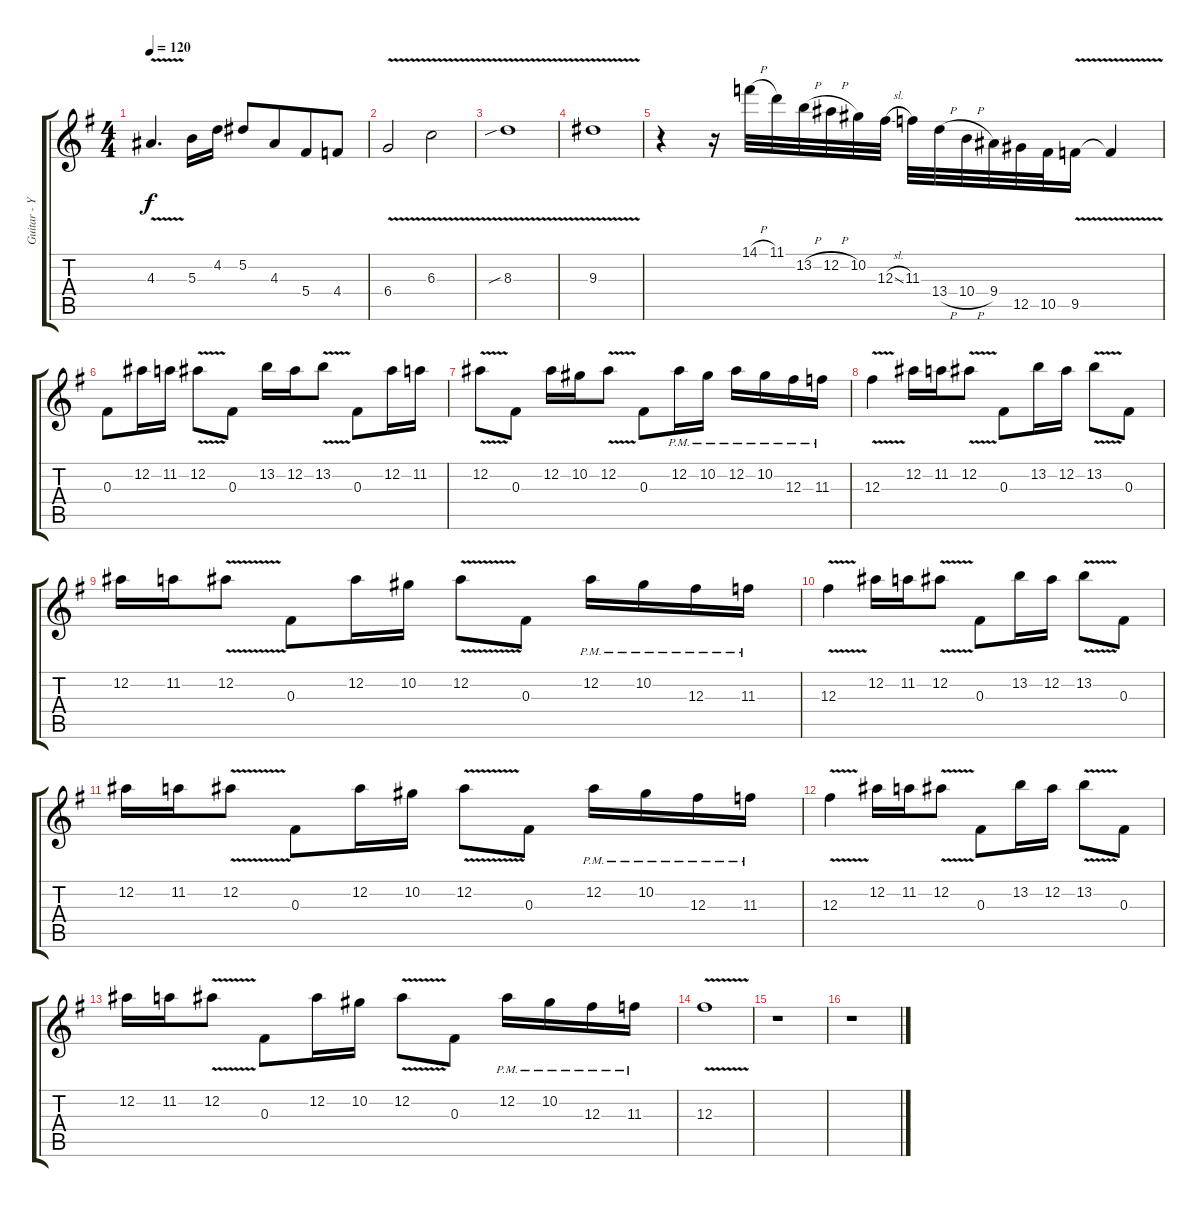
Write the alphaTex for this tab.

\track ("Guitar - Yngwie J. Malmsteen" "Guitar - Y") {instrument overdrivenguitar}
\staff {score tabs}
\tuning (Eb4 Bb3 Gb3 Db3 Ab2 Eb2) {hide}
\ts (4 4)
\tempo 120
\clef g2
\ks eminor
4.3{v}.4{d dy f} 5.3.16 4.2.16 5.2.8 4.3.8{beam merge} 5.4.8 4.4.8 |
6.4{v}.2 6.3{v}.2 |
8.3{v sib}.1 |
9.3{v}.1 |
r.4 r.16 14.1{h}.32 11.1.32 13.2{h}.32 12.2{h}.32 10.2.32 12.3{sl}.32 11.3.32 13.4{h}.32 10.4{h}.32 9.4.32 12.5.32 10.5.32 9.5{v}.16 9.5{t}.4 |
0.3.8 12.2.16 11.2.16 12.2{v}.8 0.3.8 13.2.16 12.2.16 13.2{v}.8 0.3.8 12.2.16 11.2.16 |
12.2{v}.8 0.3.8 12.2.16 10.2.16 12.2{v}.8 0.3.8 12.2{pm}.16 10.2{pm}.16 12.2{pm}.16 10.2{pm}.16 12.3{pm}.16 11.3{pm}.16 |
12.3{v}.4 12.2.16 11.2.16 12.2{v}.8 0.3.8 13.2.16 12.2.16 13.2{v}.8 0.3.8 |
12.2.16 11.2.16 12.2{v}.8 0.3.8 12.2.16 10.2.16 12.2{v}.8 0.3.8 12.2{pm}.16 10.2{pm}.16 12.3{pm}.16 11.3{pm}.16 |
12.3{v}.4 12.2.16 11.2.16 12.2{v}.8 0.3.8 13.2.16 12.2.16 13.2{v}.8 0.3.8 |
12.2.16 11.2.16 12.2{v}.8 0.3.8 12.2.16 10.2.16 12.2{v}.8 0.3.8 12.2{pm}.16 10.2{pm}.16 12.3{pm}.16 11.3{pm}.16 |
12.3{v}.4 12.2.16 11.2.16 12.2{v}.8 0.3.8 13.2.16 12.2.16 13.2{v}.8 0.3.8 |
12.2.16 11.2.16 12.2{v}.8 0.3.8 12.2.16 10.2.16 12.2{v}.8 0.3.8 12.2{pm}.16 10.2{pm}.16 12.3{pm}.16 11.3{pm}.16 |
12.3{v}.1 |
r.1 |
r.1
